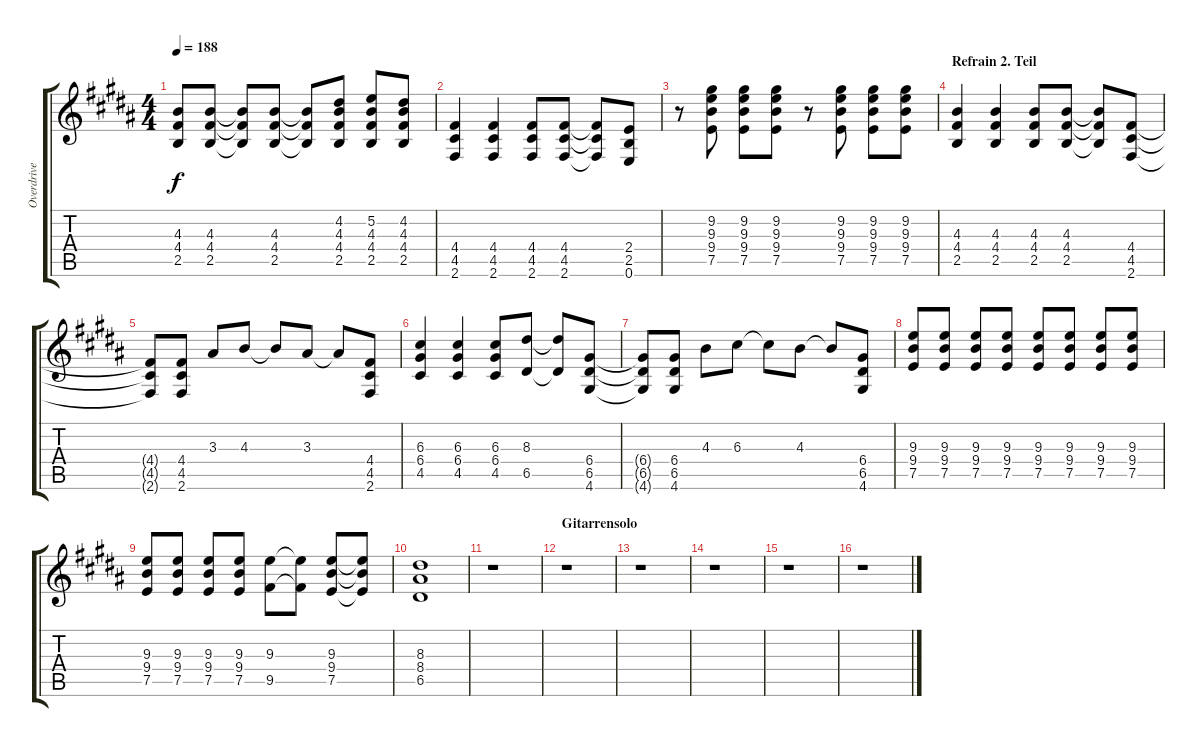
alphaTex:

\track ("Overdrive" "Overdrive") {instrument overdrivenguitar}
\staff {score tabs}
\tuning (E4 B3 G3 D3 A2 E2) {hide}
\ts (4 4)
\tempo 188
\clef g2
\ks b
(4.3{t} 4.4{t} 2.5{t}).8{dy f} (4.3 4.4 2.5).8 (4.3{t} 4.4{t} 2.5{t}).8 (4.3 4.4 2.5).8 (4.3{t} 4.4{t} 2.5{t}).8 (4.2 4.3 4.4 2.5).8 (5.2 4.3 4.4 2.5).8 (4.2 4.3 4.4 2.5).8 |
(4.4 4.5 2.6).4 (4.4 4.5 2.6).4 (4.4 4.5 2.6).8 (4.4 4.5 2.6).8 (4.4{t} 4.5{t} 2.6{t}).8 (2.4 2.5 0.6).8 |
r.8 (9.2 9.3 9.4 7.5).8 (9.2 9.3 9.4 7.5).8 (9.2 9.3 9.4 7.5).8 r.8 (9.2 9.3 9.4 7.5).8 (9.2 9.3 9.4 7.5).8 (9.2 9.3 9.4 7.5).8 |
\section ("" "Refrain 2. Teil")
(4.3 4.4 2.5).4 (4.3 4.4 2.5).4 (4.3 4.4 2.5).8 (4.3 4.4 2.5).8 (4.3{t} 4.4{t} 2.5{t}).8 (4.4 4.5 2.6).8 |
(4.4{t} 4.5{t} 2.6{t}).8 (4.4 4.5 2.6).8 3.3.8 4.3.8 4.3{t}.8 3.3.8 3.3{t}.8 (4.4 4.5 2.6).8 |
(6.3 6.4 4.5).4 (6.3 6.4 4.5).4 (6.3 6.4 4.5).8 (8.3 6.5).8 (8.3{t} 6.5{t}).8 (6.4 6.5 4.6).8 |
(6.4{t} 6.5{t} 4.6{t}).8 (6.4 6.5 4.6).8 4.3.8 6.3.8 6.3{t}.8 4.3.8 4.3{t}.8 (6.4 6.5 4.6).8 |
(9.3 9.4 7.5).8 (9.3 9.4 7.5).8 (9.3 9.4 7.5).8 (9.3 9.4 7.5).8 (9.3 9.4 7.5).8 (9.3 9.4 7.5).8 (9.3 9.4 7.5).8 (9.3 9.4 7.5).8 |
(9.3 9.4 7.5).8 (9.3 9.4 7.5).8 (9.3 9.4 7.5).8 (9.3 9.4 7.5).8 (9.3 9.5).8 (9.3{t} 9.5{t}).8 (9.3 9.4 7.5).8 (9.3{t} 9.4{t} 7.5{t}).8 |
(8.3 8.4 6.5).1 |
r.1 |
\section ("" "Gitarrensolo")
r.1 |
r.1 |
r.1 |
r.1 |
r.1
